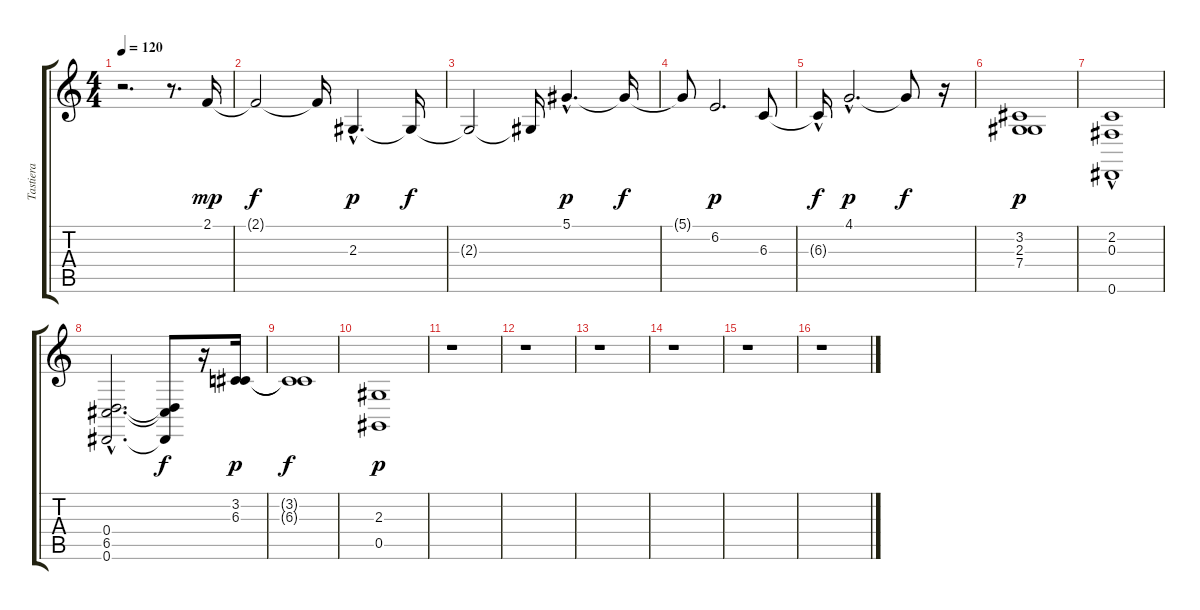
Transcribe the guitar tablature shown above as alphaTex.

\track ("Tastiera" "Tastiera") {instrument synthstrings1}
\staff {score tabs}
\tuning (Eb4 Bb3 Gb3 Db3 Ab2 Eb2) {hide}
\ts (4 4)
\tempo 120
\clef g2
\ks c
r.2{d dy mp} r.8{d} 2.1.16 |
2.1{t}.2{dy f} 2.1{t}.16 2.3{hac}.4{d dy p} 2.3{t}.16{dy f} |
2.3{t}.2 2.3{t}.16 5.1{hac}.4{d dy p} 5.1{t}.16{dy f} |
5.1{t}.8 6.2.2{d dy p} 6.3.8 |
6.3{hac t}.16{dy f} 4.1{hac}.2{d dy p} 4.1{t}.8{dy f} r.16 |
(3.2 2.3 7.4).1{dy p} |
(2.2{hac} 0.3 0.6).1 |
(0.4{hac} 6.5{hac} 0.6{hac}).2{d} (0.4{t} 6.5{t} 0.6{t}).8{dy f} r.16 (3.2 6.3).16{dy p} |
(3.2{t} 6.3{t}).1{dy f} |
(2.3 0.5).1{dy p} |
r.1 |
r.1 |
r.1 |
r.1 |
r.1 |
r.1
